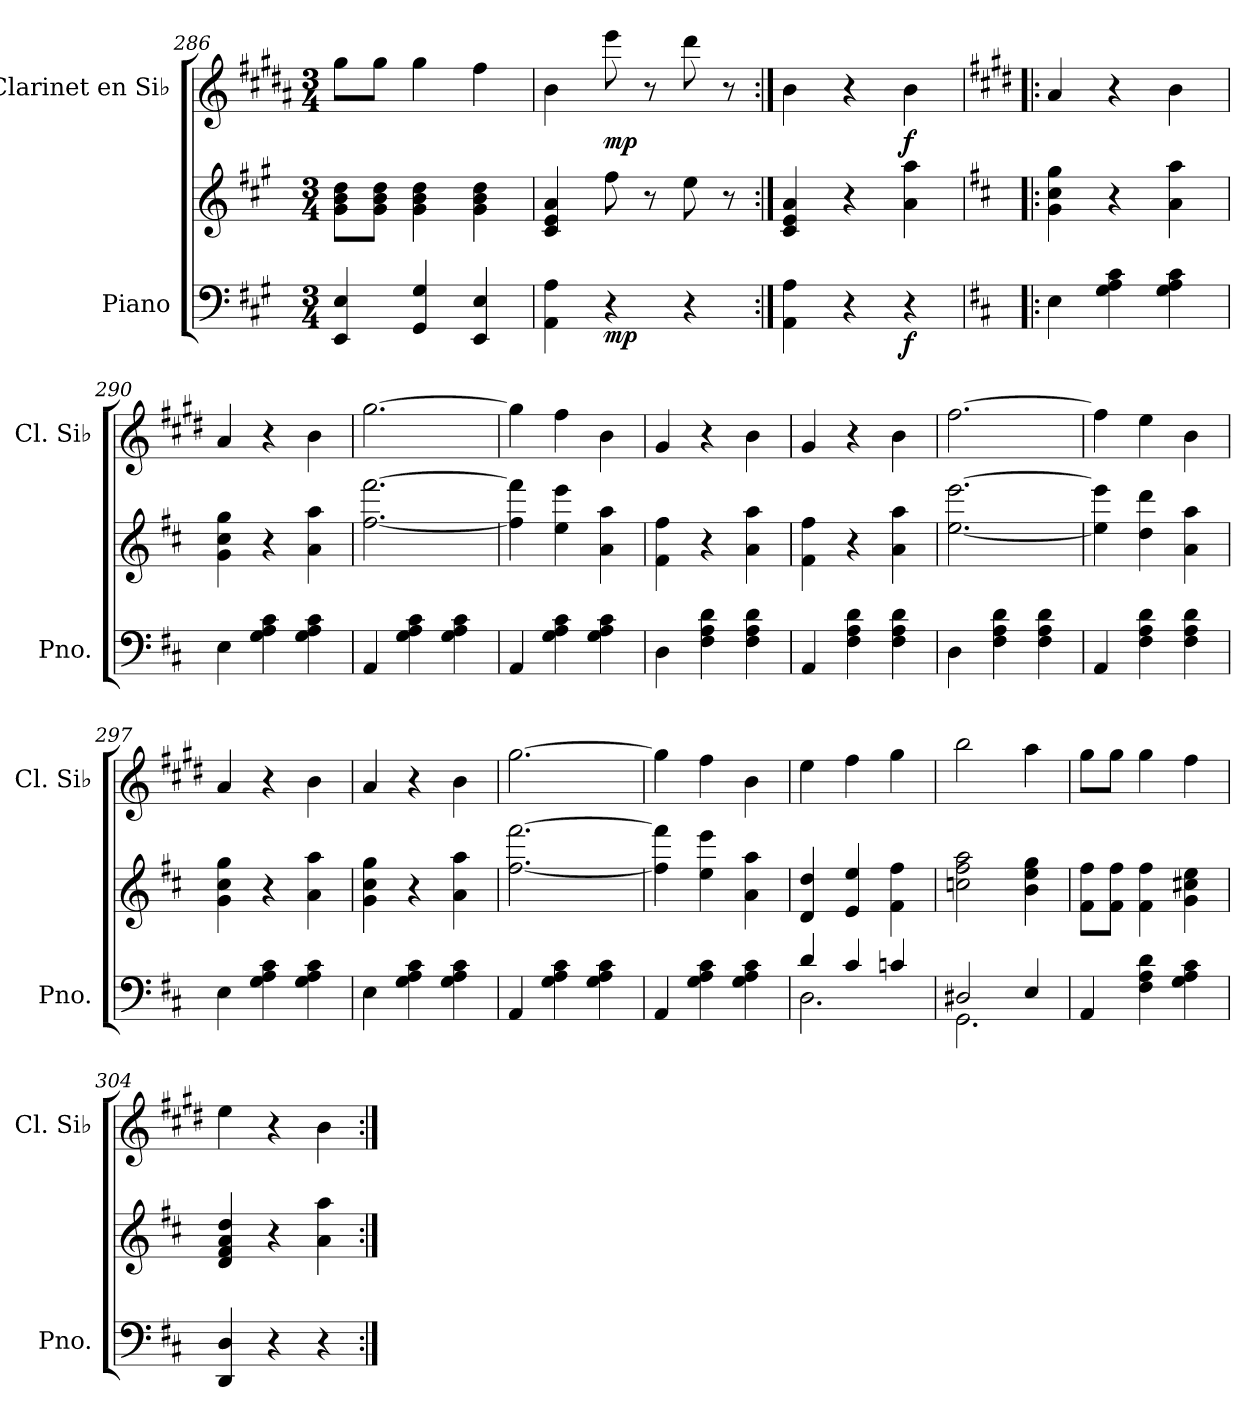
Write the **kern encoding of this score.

**kern	**kern	**dynam	**kern	**dynam
*part2	*part2	*part2	*part1	*part1
*staff3	*staff2	*staff2/3	*staff1	*staff1
*I"Piano	*	*	*I"Clarinet en Si♭	*
*I'Pno.	*	*	*I'Cl. Si♭	*
!!LO:PB:g=z
*clefF4	*clefG2	*	*clefG2	*
*	*	*	*ITrd1c2	*
*k[f#c#g#]	*k[f#c#g#]	*	*k[f#c#g#]	*
*M3/4	*M3/4	*	*M3/4	*
=286	=286	=286	=286	=286
4EE/ 4E/	8g#\ 8b\ 8dd\L	.	8ff#\L	.
.	8g#\ 8b\ 8dd\J	.	8ff#\J	.
4GG#/ 4G#/	4g#\ 4b\ 4dd\	.	4ff#\	.
4EE/ 4E/	4g#\ 4b\ 4dd\	.	4ee\	.
=287	=287	=287	=287	=287
4AA\ 4A\	4c#/ 4e/ 4a/	.	4a\	.
!	!	!LO:DY:b=2	!	!LO:DY:b
4r	8ff#\	mp	8ddd\	mp
.	8r	.	8r	.
4r	8ee\	.	8ccc#\	.
.	8r	.	8r	.
=288:|!	=288:|!	=288:|!	=288:|!	=288:|!
4AA\ 4A\	4c#/ 4e/ 4a/	.	4a\	.
4r	4r	.	4r	.
!	!	!LO:DY:b=2	!	!LO:DY:b
4r	4a\ 4aa\	f	4a\	f
=289!|:	=289!|:	=289!|:	=289!|:	=289!|:
*k[f#c#]	*k[f#c#]	*	*k[f#c#]	*
4E\	4g\ 4cc#\ 4gg\	.	4g/	.
4G\ 4A\ 4c#\	4r	.	4r	.
4G\ 4A\ 4c#\	4a\ 4aa\	.	4a\	.
=290	=290	=290	=290	=290
4E\	4g\ 4cc#\ 4gg\	.	4g/	.
4G\ 4A\ 4c#\	4r	.	4r	.
4G\ 4A\ 4c#\	4a\ 4aa\	.	4a\	.
=291	=291	=291	=291	=291
4AA/	[2.ff#\ [2.fff#\	.	[2.ff#\	.
4G\ 4A\ 4c#\	.	.	.	.
4G\ 4A\ 4c#\	.	.	.	.
=292	=292	=292	=292	=292
4AA/	4ff#\] 4fff#\]	.	4ff#\]	.
4G\ 4A\ 4c#\	4ee\ 4eee\	.	4ee\	.
4G\ 4A\ 4c#\	4a\ 4aa\	.	4a\	.
!!LO:LB:g=z
=293	=293	=293	=293	=293
4D\	4f#\ 4ff#\	.	4f#/	.
4F#\ 4A\ 4d\	4r	.	4r	.
4F#\ 4A\ 4d\	4a\ 4aa\	.	4a\	.
=294	=294	=294	=294	=294
4AA/	4f#\ 4ff#\	.	4f#/	.
4F#\ 4A\ 4d\	4r	.	4r	.
4F#\ 4A\ 4d\	4a\ 4aa\	.	4a\	.
=295	=295	=295	=295	=295
4D\	[2.ee\ [2.eee\	.	[2.ee\	.
4F#\ 4A\ 4d\	.	.	.	.
4F#\ 4A\ 4d\	.	.	.	.
=296	=296	=296	=296	=296
4AA/	4ee\] 4eee\]	.	4ee\]	.
4F#\ 4A\ 4d\	4dd\ 4ddd\	.	4dd\	.
4F#\ 4A\ 4d\	4a\ 4aa\	.	4a\	.
=297	=297	=297	=297	=297
4E\	4g\ 4cc#\ 4gg\	.	4g/	.
4G\ 4A\ 4c#\	4r	.	4r	.
4G\ 4A\ 4c#\	4a\ 4aa\	.	4a\	.
=298	=298	=298	=298	=298
4E\	4g\ 4cc#\ 4gg\	.	4g/	.
4G\ 4A\ 4c#\	4r	.	4r	.
4G\ 4A\ 4c#\	4a\ 4aa\	.	4a\	.
=299	=299	=299	=299	=299
4AA/	[2.ff#\ [2.fff#\	.	[2.ff#\	.
4G\ 4A\ 4c#\	.	.	.	.
4G\ 4A\ 4c#\	.	.	.	.
=300	=300	=300	=300	=300
4AA/	4ff#\] 4fff#\]	.	4ff#\]	.
4G\ 4A\ 4c#\	4ee\ 4eee\	.	4ee\	.
4G\ 4A\ 4c#\	4a\ 4aa\	.	4a\	.
!!LO:LB:g=z
=301	=301	=301	=301	=301
*^	*	*	*	*
4d/	2.D\	4d/ 4dd/	.	4dd\	.
4c#/	.	4e/ 4ee/	.	4ee\	.
4cn/	.	4f#\ 4ff#\	.	4ff#\	.
=302	=302	=302	=302	=302	=302
2D#X/	2.GG\	2ccn\ 2ff#\ 2aa\	.	2aa\	.
4E/	.	4b\ 4ee\ 4gg\	.	4gg\	.
*v	*v	*	*	*	*
=303	=303	=303	=303	=303
4AA/	8f#\ 8ff#\L	.	8ff#\L	.
.	8f#\ 8ff#\J	.	8ff#\J	.
4F#\ 4A\ 4d\	4f#\ 4ff#\	.	4ff#\	.
4G\ 4A\ 4c#\	4g\ 4cc#X\ 4ee\	.	4ee\	.
=304	=304	=304	=304	=304
4DD/ 4D/	4d/ 4f#/ 4a/ 4dd/	.	4dd\	.
4r	4r	.	4r	.
4r	4a\ 4aa\	.	4a\	.
=:|!	=:|!	=:|!	=:|!	=:|!
*-	*-	*-	*-	*-
